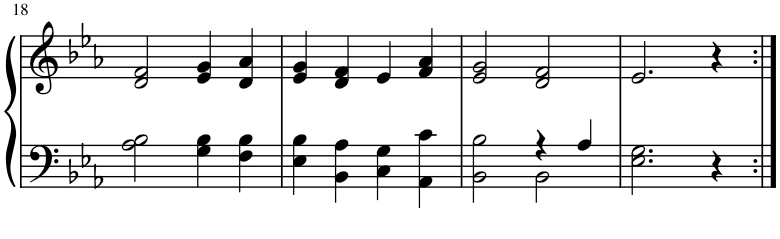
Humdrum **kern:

**kern	**kern
*part1	*part1
*staff2	*staff1
*I"Piano	*
*I'Pno.	*
!!LO:PB:g=z
*clefF4	*clefG2
*k[b-e-a-]	*k[b-e-a-]
*M4/4	*M4/4
=18	=18
2A-\ 2B-\	2d/ 2f/
4G\ 4B-\	4e-/ 4g/
4F\ 4B-\	4d/ 4a-/
=19	=19
4E-\ 4B-\	4e-/ 4g/
4BB-\ 4A-\	4d/ 4f/
4C\ 4G\	4e-/
4AA-\ 4c\	4f/ 4a-/
=20	=20
*^	*
2ryy	2BB-\ 2B-\	2e-/ 2g/
4r	2BB-\	2d/ 2f/
4A-/	.	.
*v	*v	*
=21	=21
2.E-\ 2.G\	2.e-/
4r	4r
=:|!	=:|!
*-	*-
